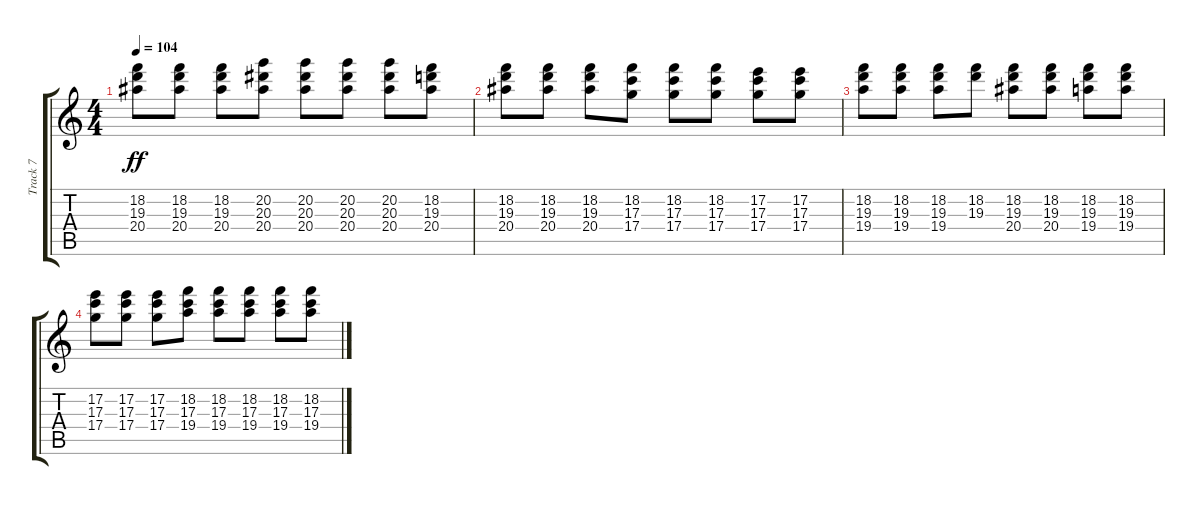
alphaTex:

\track ("Track 7" "Track 7") {instrument acousticguitarsteel}
\staff {score tabs}
\tuning (E4 B3 G3 D3 A2 E2) {hide}
\ts (4 4)
\tempo 104
\clef g2
\ks c
(18.2 19.3 20.4).8{dy ff} (18.2 19.3 20.4).8 (18.2 19.3 20.4).8 (20.2 20.3 20.4).8 (20.2 20.3 20.4).8 (20.2 20.3 20.4).8 (20.2 20.3 20.4).8 (18.2 19.3 20.4).8 |
(18.2 19.3 20.4).8 (18.2 19.3 20.4).8 (18.2 19.3 20.4).8 (18.2 17.3 17.4).8 (18.2 17.3 17.4).8 (18.2 17.3 17.4).8 (17.2 17.3 17.4).8 (17.2 17.3 17.4).8 |
(18.2 19.3 19.4).8 (18.2 19.3 19.4).8 (18.2 19.3 19.4).8 (18.2 19.3).8 (18.2 19.3 20.4).8 (18.2 19.3 20.4).8 (18.2 19.3 19.4).8 (18.2 19.3 19.4).8 |
(17.2 17.3 17.4).8 (17.2 17.3 17.4).8 (17.2 17.3 17.4).8 (18.2 17.3 19.4).8 (18.2 17.3 19.4).8 (18.2 17.3 19.4).8 (18.2 17.3 19.4).8 (18.2 17.3 19.4).8
